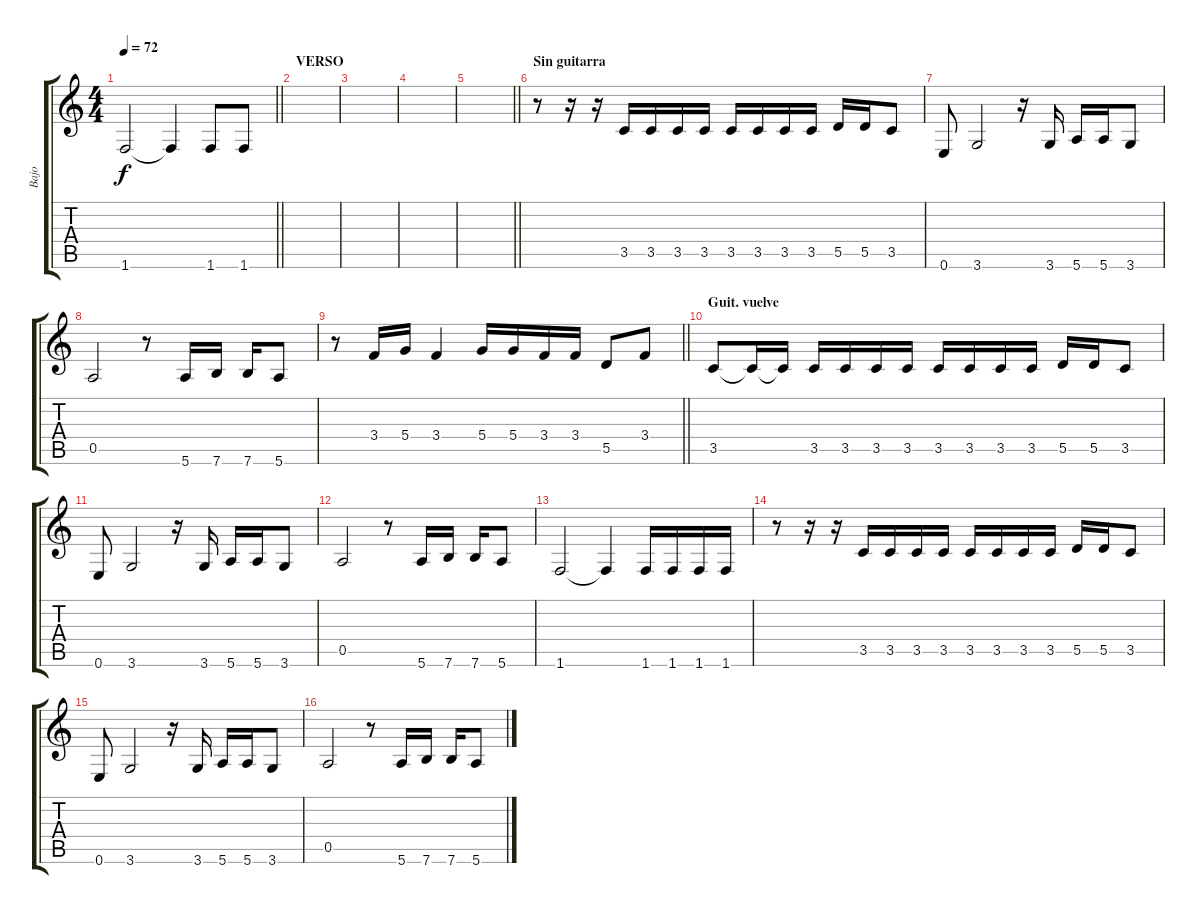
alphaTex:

\track ("Bajo" "Bajo") {instrument electricbassfinger}
\staff {score tabs}
\tuning (E4 B3 G3 D3 A2 E2) {hide}
\ts (4 4)
\tempo 72
\clef g2
\barLineRight lightlight
\ks c
1.6.2{dy f} 1.6{t}.4 1.6.8 1.6.8 |
\section ("" "VERSO")
|
|
|
\barLineRight lightlight
|
\section ("" "Sin guitarra")
r.8 r.16 r.16 3.5.16 3.5.16 3.5.16 3.5.16 3.5.16 3.5.16 3.5.16 3.5.16 5.5.16 5.5.16 3.5.8 |
0.6.8 3.6.2 r.16 3.6.16 5.6.16 5.6.16 3.6.8 |
0.5.2 r.8 5.6.16 7.6.16 7.6.16 5.6.8 |
\barLineRight lightlight
r.8 3.4.16 5.4.16 3.4.4 5.4.16 5.4.16 3.4.16 3.4.16 5.5.8 3.4.8 |
\section ("" "Guit. vuelve")
3.5.8 3.5{t}.16 3.5{t}.16 3.5.16 3.5.16 3.5.16 3.5.16 3.5.16 3.5.16 3.5.16 3.5.16 5.5.16 5.5.16 3.5.8 |
0.6.8 3.6.2 r.16 3.6.16 5.6.16 5.6.16 3.6.8 |
0.5.2 r.8 5.6.16 7.6.16 7.6.16 5.6.8 |
1.6.2 1.6{t}.4 1.6.16 1.6.16 1.6.16 1.6.16 |
r.8 r.16 r.16 3.5.16 3.5.16 3.5.16 3.5.16 3.5.16 3.5.16 3.5.16 3.5.16 5.5.16 5.5.16 3.5.8 |
0.6.8 3.6.2 r.16 3.6.16 5.6.16 5.6.16 3.6.8 |
0.5.2 r.8 5.6.16 7.6.16 7.6.16 5.6.8
